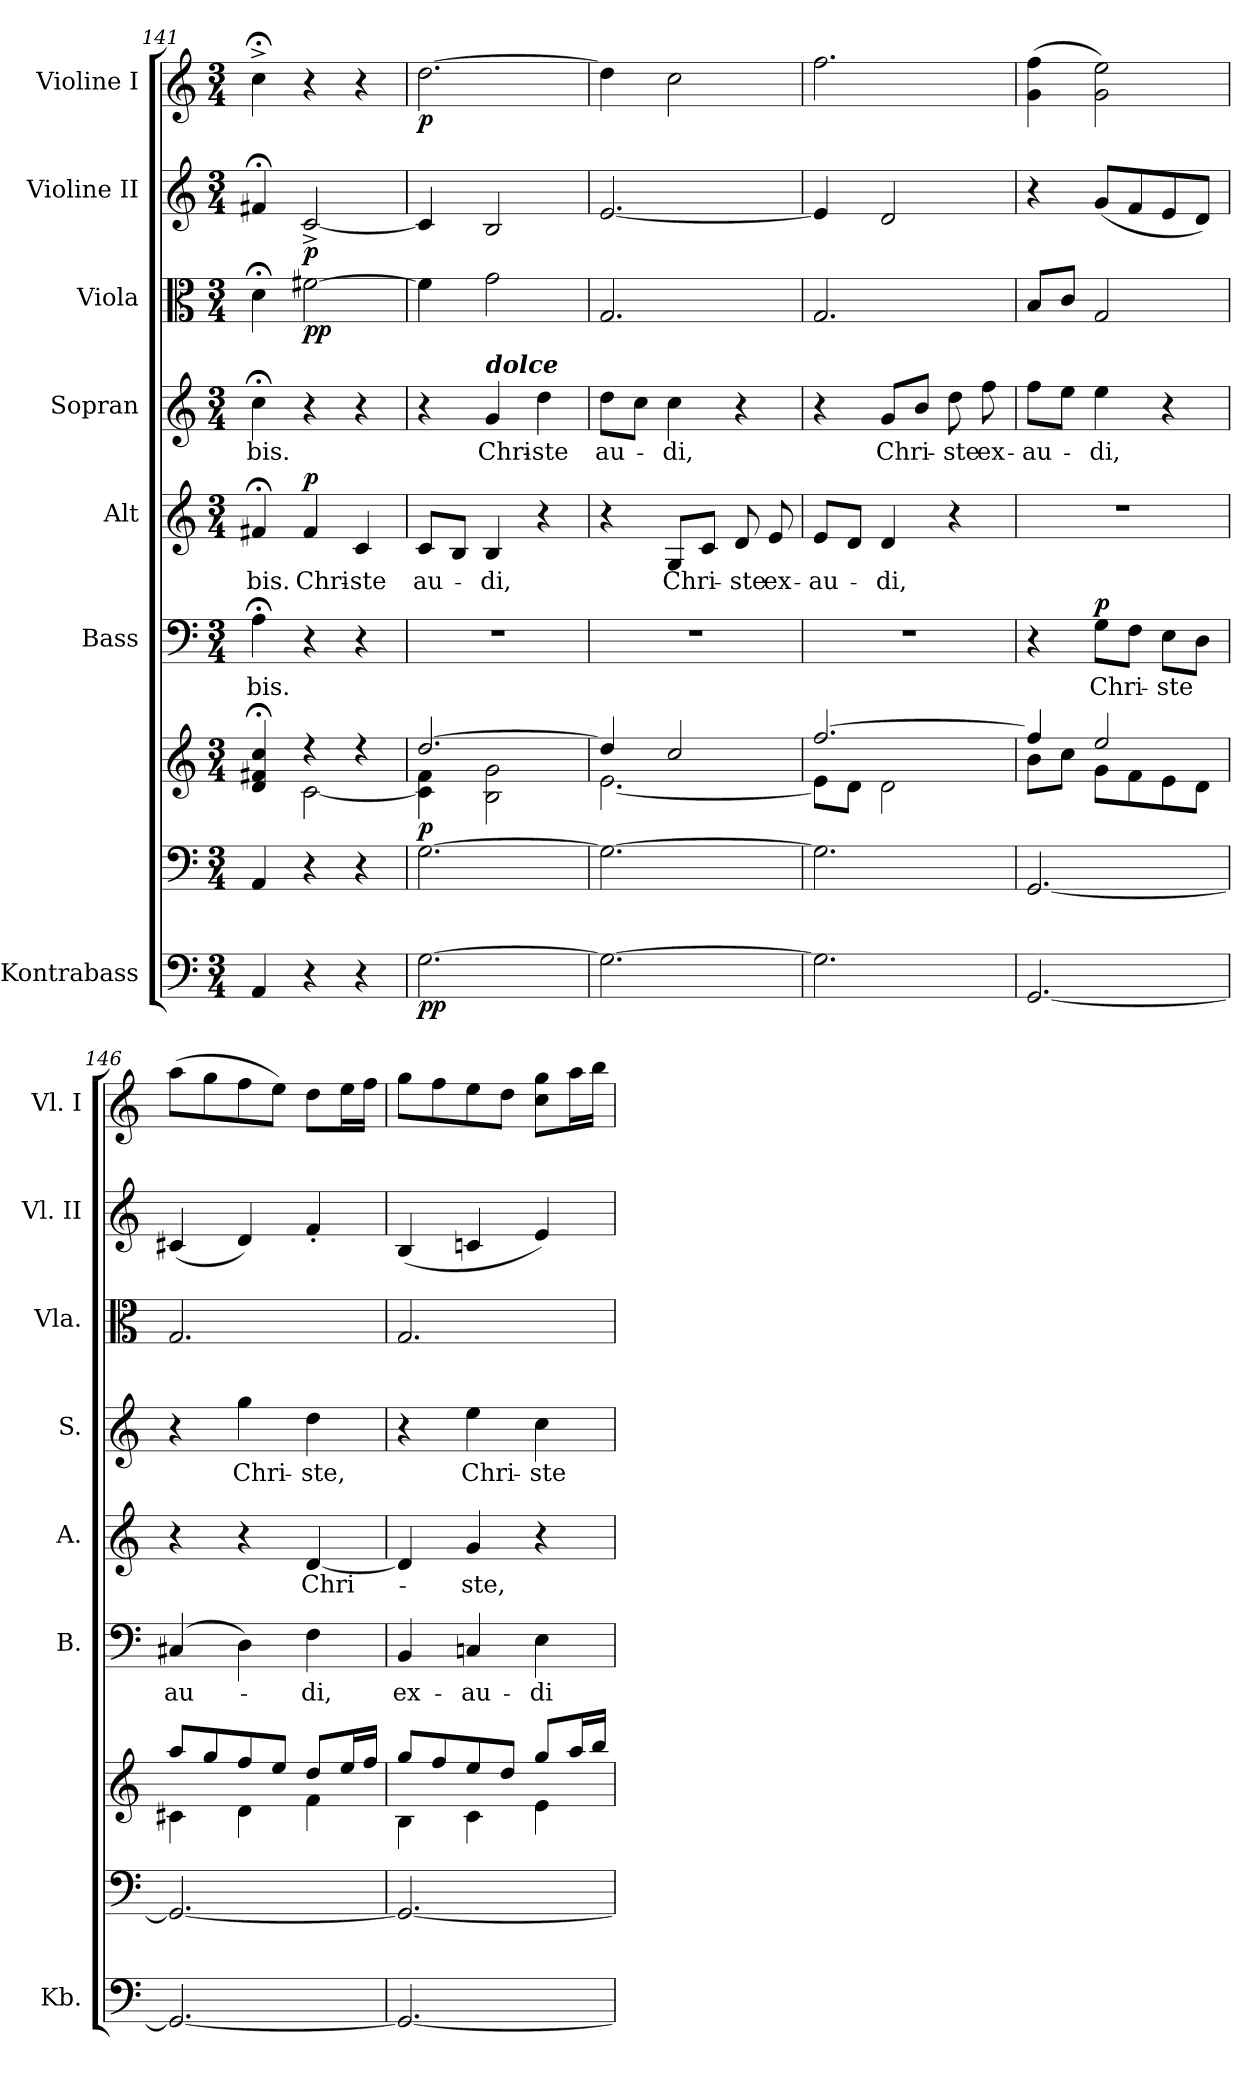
**kern	**dynam	**kern	**kern	**dynam	**kern	**text	**dynam	**kern	**text	**dynam	**kern	**text	**kern	**dynam	**kern	**dynam	**kern	**dynam
*part8	*part8	*part7	*part7	*part7	*part6	*part6	*part6	*part5	*part5	*part5	*part4	*part4	*part3	*part3	*part2	*part2	*part1	*part1
*staff9	*staff9	*staff8	*staff7	*staff7/8	*staff6	*staff6	*staff6	*staff5	*staff5	*staff5	*staff4	*staff4	*staff3	*staff3	*staff2	*staff2	*staff1	*staff1
*I"Kontrabass	*	*	*	*	*I"Bass	*	*	*I"Alt	*	*	*I"Sopran	*	*I"Viola	*	*I"Violine II	*	*I"Violine I	*
*I'Kb.	*	*	*	*	*I'B.	*	*	*I'A.	*	*	*I'S.	*	*I'Vla.	*	*I'Vl. II	*	*I'Vl. I	*
*clefF4	*	*clefF4	*clefG2	*	*clefF4	*	*	*clefG2	*	*	*clefG2	*	*clefC3	*	*clefG2	*	*clefG2	*
*ITrd7c12	*	*	*	*	*	*	*	*	*	*	*	*	*	*	*	*	*	*
*k[]	*	*k[]	*k[]	*	*k[]	*	*	*k[]	*	*	*k[]	*	*k[]	*	*k[]	*	*k[]	*
*C:	*	*C:	*C:	*	*C:	*	*	*C:	*	*	*C:	*	*C:	*	*C:	*	*C:	*
*M3/4	*	*M3/4	*M3/4	*	*M3/4	*	*	*M3/4	*	*	*M3/4	*	*M3/4	*	*M3/4	*	*M3/4	*
=141	=141	=141	=141	=141	=141	=141	=141	=141	=141	=141	=141	=141	=141	=141	=141	=141	=141	=141
*	*	*	*^	*	*	*	*	*	*	*	*	*	*	*	*	*	*	*
!	!	!	!	!	!	!	!LO:LY:b	!	!	!LO:LY:b	!	!	!LO:LY:b	!	!	!	!	!	!
4AAA/	.	4AA/	4d/;< 4f#X/;< 4cc/;<	4ryy	.	4A;<\	-bis.	.	4f#X;</	-bis.	.	4cc;<\	-bis.	4d;<\	.	4f#X;</	.	4cc;<^<\	.
!	!	!	!	!	!	!	!	!	!	!LO:LY:b	!LO:DY:a	!	!	!	!LO:DY:b	!	!LO:DY:b	!	!
4r	.	4r	4rcc	[<2c\	.	4r	.	.	4f#/	Chri-	p	4r	.	[2f#X\	pp	[2c^</	p	4r	.
!	!	!	!	!	!	!	!	!	!	!LO:LY:b	!	!	!	!	!	!	!	!	!
4r	.	4r	4rcc	.	.	4r	.	.	4c/	-ste	.	4r	.	.	.	.	.	4r	.
=142	=142	=142	=142	=142	=142	=142	=142	=142	=142	=142	=142	=142	=142	=142	=142	=142	=142	=142	=142
!	!LO:DY:b	!	!	!	!LO:DY:b	!	!	!	!	!LO:LY:b	!	!	!	!	!	!	!	!	!LO:DY:b
[2.GG\	pp	[2.G\	[>2.dd/	4c\] 4f\	p	2.r	.	.	8c/L	au-	.	4r	.	4f#\]	.	4c/]	.	[2.dd\	p
.	.	.	.	.	.	.	.	.	8B/J	.	.	.	.	.	.	.	.	.	.
!	!	!	!	!	!	!	!	!	!	!	!	!LO:TX:a:Bi:t=dolce	!	!	!	!	!	!	!
!	!	!	!	!	!	!	!	!	!	!LO:LY:b	!	!	!LO:LY:b	!	!	!	!	!	!
.	.	.	.	2B\ 2g\	.	.	.	.	4B/	-di,	.	4g/	Chri-	2g\	.	2B/	.	.	.
!	!	!	!	!	!	!	!	!	!	!	!	!	!LO:LY:b	!	!	!	!	!	!
.	.	.	.	.	.	.	.	.	4r	.	.	4dd\	-ste	.	.	.	.	.	.
=143	=143	=143	=143	=143	=143	=143	=143	=143	=143	=143	=143	=143	=143	=143	=143	=143	=143	=143	=143
!	!	!	!	!	!	!	!	!	!	!	!	!	!LO:LY:b	!	!	!	!	!	!
2.GG\_	.	2.G\_	4dd/]	[<2.e\	.	2.r	.	.	4r	.	.	8dd\L	au-	2.G/	.	[2.e/	.	4dd\]	.
.	.	.	.	.	.	.	.	.	.	.	.	8cc\J	.	.	.	.	.	.	.
!	!	!	!	!	!	!	!	!	!	!LO:LY:b	!	!	!LO:LY:b	!	!	!	!	!	!
.	.	.	2cc/	.	.	.	.	.	8G/L	Chri-	.	4cc\	-di,	.	.	.	.	2cc\	.
.	.	.	.	.	.	.	.	.	8c/J	.	.	.	.	.	.	.	.	.	.
!	!	!	!	!	!	!	!	!	!	!LO:LY:b	!	!	!	!	!	!	!	!	!
.	.	.	.	.	.	.	.	.	8d/	-ste	.	4r	.	.	.	.	.	.	.
!	!	!	!	!	!	!	!	!	!	!LO:LY:b	!	!	!	!	!	!	!	!	!
.	.	.	.	.	.	.	.	.	8e/	ex-	.	.	.	.	.	.	.	.	.
!!LO:PB:g=z
=144	=144	=144	=144	=144	=144	=144	=144	=144	=144	=144	=144	=144	=144	=144	=144	=144	=144	=144	=144
!	!	!	!	!	!	!	!	!	!	!LO:LY:b	!	!	!	!	!	!	!	!	!
2.GG\]	.	2.G\]	[>2.ff/	8e\L]	.	2.r	.	.	8e/L	-au-	.	4r	.	2.G/	.	4e/]	.	2.ff\	.
.	.	.	.	8d\J	.	.	.	.	8d/J	.	.	.	.	.	.	.	.	.	.
!	!	!	!	!	!	!	!	!	!	!LO:LY:b	!	!	!LO:LY:b	!	!	!	!	!	!
.	.	.	.	2d\	.	.	.	.	4d/	-di,	.	8g/L	Chri-	.	.	2d/	.	.	.
.	.	.	.	.	.	.	.	.	.	.	.	8b/J	.	.	.	.	.	.	.
!	!	!	!	!	!	!	!	!	!	!	!	!	!LO:LY:b	!	!	!	!	!	!
.	.	.	.	.	.	.	.	.	4r	.	.	8dd\	-ste	.	.	.	.	.	.
!	!	!	!	!	!	!	!	!	!	!	!	!	!LO:LY:b	!	!	!	!	!	!
.	.	.	.	.	.	.	.	.	.	.	.	8ff\	ex-	.	.	.	.	.	.
=145	=145	=145	=145	=145	=145	=145	=145	=145	=145	=145	=145	=145	=145	=145	=145	=145	=145	=145	=145
!	!	!	!	!	!	!	!	!	!	!	!	!	!LO:LY:b	!	!	!	!	!	!
[2.GGG/	.	[2.GG/	4ff/]	8b\L	.	4r	.	.	2.r	.	.	8ff\L	-au-	8B/L	.	4r	.	(>4g\ 4ff\	.
.	.	.	.	8cc\J	.	.	.	.	.	.	.	8ee\J	.	8c/J	.	.	.	.	.
!	!	!	!	!	!	!	!LO:LY:b	!LO:DY:a	!	!	!	!	!LO:LY:b	!	!	!	!	!	!
.	.	.	2ee/	8g\L	.	8G\L	Chri-	p	.	.	.	4ee\	-di,	2G/	.	(<8g/L	.	2g\ 2ee\)	.
.	.	.	.	8f\	.	8F\J	.	.	.	.	.	.	.	.	.	8f/	.	.	.
!	!	!	!	!	!	!	!LO:LY:b	!	!	!	!	!	!	!	!	!	!	!	!
.	.	.	.	8e\	.	8E\L	-ste	.	.	.	.	4r	.	.	.	8e/	.	.	.
.	.	.	.	8d\J	.	8D\J	.	.	.	.	.	.	.	.	.	8d/J)	.	.	.
=146	=146	=146	=146	=146	=146	=146	=146	=146	=146	=146	=146	=146	=146	=146	=146	=146	=146	=146	=146
!	!	!	!	!	!	!	!LO:LY:b	!	!	!	!	!	!	!	!	!	!	!	!
2.GGG/_	.	2.GG/_	8aa/L	4c#X\	.	(4C#X/	au-	.	4r	.	.	4r	.	2.G/	.	(<4c#X/	.	(>8aa\L	.
.	.	.	8gg/	.	.	.	.	.	.	.	.	.	.	.	.	.	.	8gg\	.
!	!	!	!	!	!	!	!	!	!	!	!	!	!LO:LY:b	!	!	!	!	!	!
.	.	.	8ff/	4d\	.	4D\)	.	.	4r	.	.	4gg\	Chri-	.	.	4d/)	.	8ff\	.
.	.	.	8ee/J	.	.	.	.	.	.	.	.	.	.	.	.	.	.	8ee\J)	.
!	!	!	!	!	!	!	!LO:LY:b	!	!	!LO:LY:b	!	!	!LO:LY:b	!	!	!	!	!	!
.	.	.	8dd/L	4f\	.	4F\	-di,	.	[4d/	Chri-	.	4dd\	-ste,	.	.	4f'</	.	8dd\L	.
.	.	.	16ee/L	.	.	.	.	.	.	.	.	.	.	.	.	.	.	16ee\L	.
.	.	.	16ff/JJ	.	.	.	.	.	.	.	.	.	.	.	.	.	.	16ff\JJ	.
=147	=147	=147	=147	=147	=147	=147	=147	=147	=147	=147	=147	=147	=147	=147	=147	=147	=147	=147	=147
!	!	!	!	!	!	!	!LO:LY:b	!	!	!	!	!	!	!	!	!	!	!	!
2.GGG/_	.	2.GG/_	8gg/L	4B\	.	4BB/	ex-	.	4d/]	.	.	4r	.	2.G/	.	(<4B/	.	8gg\L	.
.	.	.	8ff/	.	.	.	.	.	.	.	.	.	.	.	.	.	.	8ff\	.
!	!	!	!	!	!	!	!LO:LY:b	!	!	!LO:LY:b	!	!	!LO:LY:b	!	!	!	!	!	!
.	.	.	8ee/	4c\	.	4Cn/	-au-	.	4g/	-ste,	.	4ee\	Chri-	.	.	4cn/	.	8ee\	.
.	.	.	8dd/J	.	.	.	.	.	.	.	.	.	.	.	.	.	.	8dd\J	.
!	!	!	!	!	!	!	!LO:LY:b	!	!	!	!	!	!LO:LY:b	!	!	!	!	!	!
.	.	.	8gg/L	4e\	.	4E\	-di	.	4r	.	.	4cc\	-ste	.	.	4e/)	.	8cc\ 8gg\L	.
.	.	.	16aa/L	.	.	.	.	.	.	.	.	.	.	.	.	.	.	16aa\L	.
.	.	.	16bb/JJ	.	.	.	.	.	.	.	.	.	.	.	.	.	.	16bb\JJ	.
*	*	*	*v	*v	*	*	*	*	*	*	*	*	*	*	*	*	*	*	*
=	=	=	=	=	=	=	=	=	=	=	=	=	=	=	=	=	=	=
*-	*-	*-	*-	*-	*-	*-	*-	*-	*-	*-	*-	*-	*-	*-	*-	*-	*-	*-
